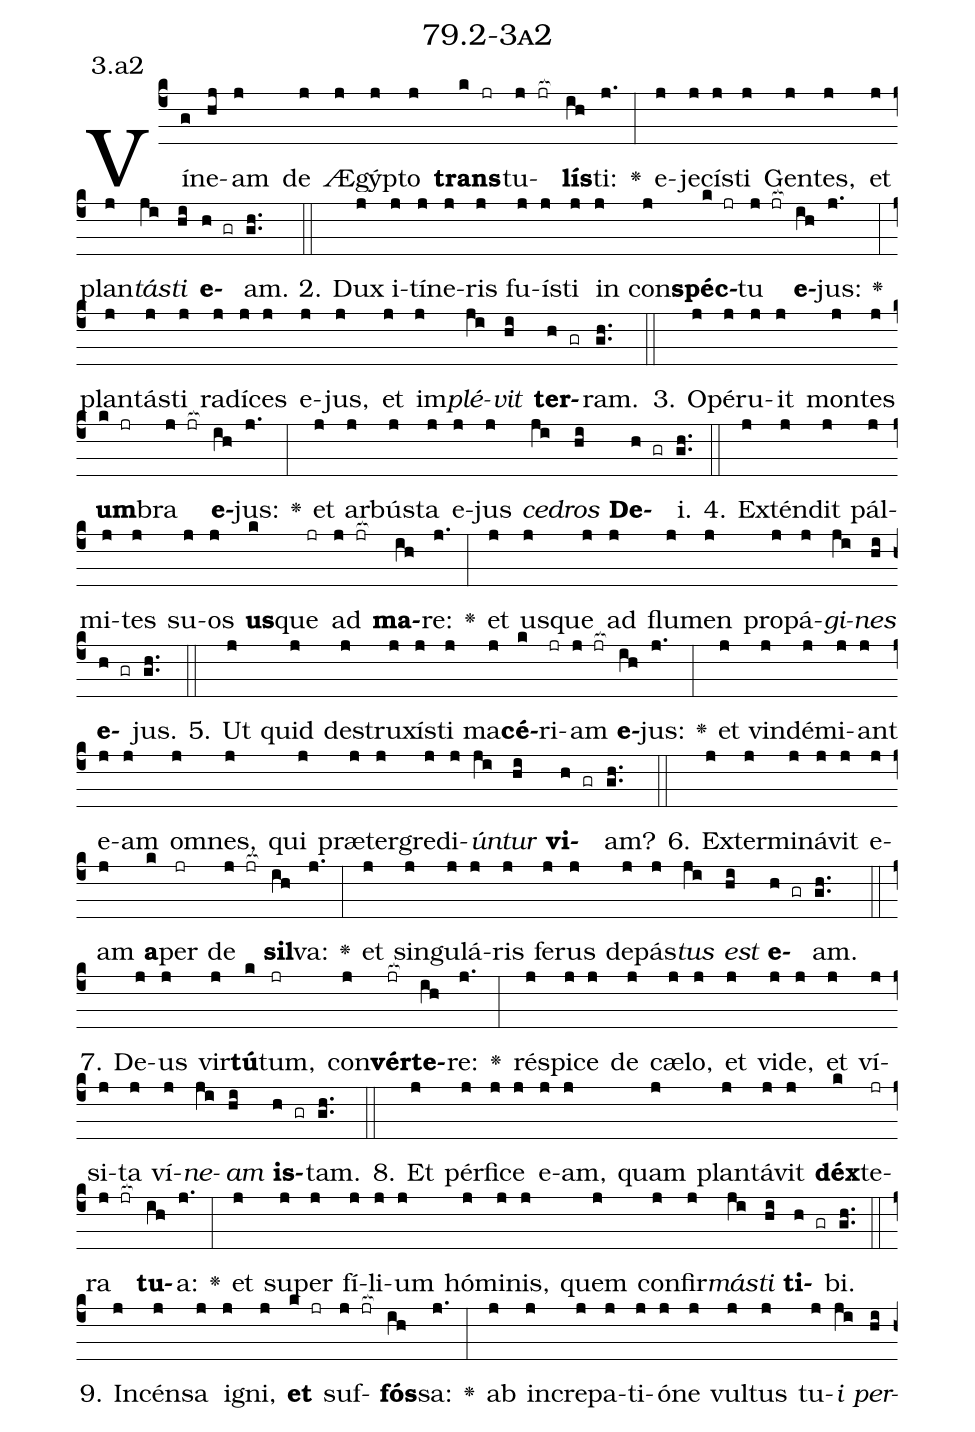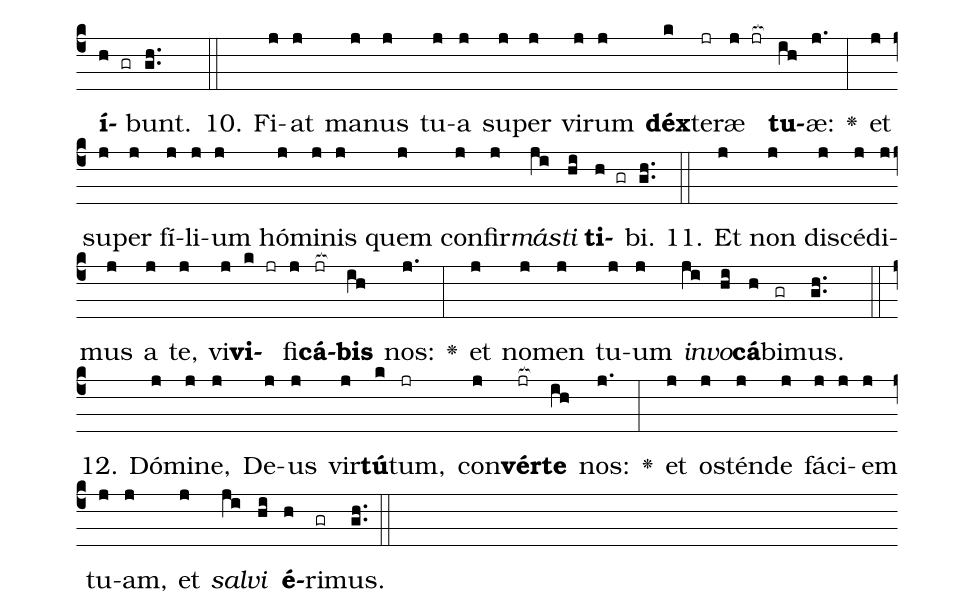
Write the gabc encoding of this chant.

name: 79.2-3a2;
annotation: 3.a2;
%%
(c4)Ví(g)ne(hj)am(j) de(j) Æ(j)gýp(j)to(j) <b>trans</b>(k jr)tu(j jr[ocb:1{])<b>lís</b>(ih[ocb:0}])ti:(j.) <v>\greheightstar</v>(:) e(j)je(j)cís(j)ti(j) Gen(j)tes,(j) et(j) plan(j)<i>tás</i>(ji)<i>ti</i>(hi) <b>e</b>(h gr)am.(gh..) (::)
2. Dux(j) i(j)tí(j)ne(j)ris(j) fu(j)ís(j)ti(j) in(j) con(j)<b>spéc</b>(k jr)tu(j jr[ocb:1{]) <b>e</b>(ih[ocb:0}])jus:(j.) <v>\greheightstar</v>(:) plan(j)tás(j)ti(j) ra(j)dí(j)ces(j) e(j)jus,(j) et(j) im(j)<i>plé</i>(ji)<i>vit</i>(hi) <b>ter</b>(h gr)ram.(gh..) (::)
3. O(j)pé(j)ru(j)it(j) mon(j)tes(j) <b>um</b>(k jr)bra(j jr[ocb:1{]) <b>e</b>(ih[ocb:0}])jus:(j.) <v>\greheightstar</v>(:) et(j) ar(j)bús(j)ta(j) e(j)jus(j) <i>ce</i>(ji)<i>dros</i>(hi) <b>De</b>(h gr)i.(gh..) (::)
4. Ex(j)tén(j)dit(j) pál(j)mi(j)tes(j) su(j)os(j) <b>us</b>(k)que(jr) ad(j jr[ocb:1{]) <b>ma</b>(ih[ocb:0}])re:(j.) <v>\greheightstar</v>(:) et(j) us(j)que(j) ad(j) flu(j)men(j) pro(j)pá(j)<i>gi</i>(ji)<i>nes</i>(hi) <b>e</b>(h gr)jus.(gh..) (::)
5. Ut(j) quid(j) de(j)stru(j)xís(j)ti(j) ma(j)<b>cé</b>(k)ri(jr)am(j jr[ocb:1{]) <b>e</b>(ih[ocb:0}])jus:(j.) <v>\greheightstar</v>(:) et(j) vin(j)dé(j)mi(j)ant(j) e(j)am(j) om(j)nes,(j) qui(j) præ(j)ter(j)gre(j)di(j)<i>ún</i>(ji)<i>tur</i>(hi) <b>vi</b>(h gr)am?(gh..) (::)
6. Ex(j)ter(j)mi(j)ná(j)vit(j) e(j)am(j) <b>a</b>(k)per(jr) de(j jr[ocb:1{]) <b>sil</b>(ih[ocb:0}])va:(j.) <v>\greheightstar</v>(:) et(j) sin(j)gu(j)lá(j)ris(j) fe(j)rus(j) de(j)pás(j)<i>tus</i>(ji) <i>est</i>(hi) <b>e</b>(h gr)am.(gh..) (::)
7. De(j)us(j) vir(j)<b>tú</b>(k)tum,(jr) con(j)<b>vér</b>(jr[ocb:1{])<b>te</b>(ih[ocb:0}])re:(j.) <v>\greheightstar</v>(:) ré(j)spi(j)ce(j) de(j) cæ(j)lo,(j) et(j) vi(j)de,(j) et(j) ví(j)si(j)ta(j) ví(j)<i>ne</i>(ji)<i>am</i>(hi) <b>is</b>(h gr)tam.(gh..) (::)
8. Et(j) pér(j)fi(j)ce(j) e(j)am,(j) quam(j) plan(j)tá(j)vit(j) <b>déx</b>(k)te(jr)ra(j jr[ocb:1{]) <b>tu</b>(ih[ocb:0}])a:(j.) <v>\greheightstar</v>(:) et(j) su(j)per(j) fí(j)li(j)um(j) hó(j)mi(j)nis,(j) quem(j) con(j)fir(j)<i>más</i>(ji)<i>ti</i>(hi) <b>ti</b>(h gr)bi.(gh..) (::)
9. In(j)cén(j)sa(j) i(j)gni,(j) <b>et</b>(k jr) suf(j jr[ocb:1{])<b>fós</b>(ih[ocb:0}])sa:(j.) <v>\greheightstar</v>(:) ab(j) in(j)cre(j)pa(j)ti(j)ó(j)ne(j) vul(j)tus(j) tu(j)<i>i</i>(ji) <i>per</i>(hi)<b>í</b>(h gr)bunt.(gh..) (::)
10. Fi(j)at(j) ma(j)nus(j) tu(j)a(j) su(j)per(j) vi(j)rum(j) <b>déx</b>(k)te(jr)ræ(j jr[ocb:1{]) <b>tu</b>(ih[ocb:0}])æ:(j.) <v>\greheightstar</v>(:) et(j) su(j)per(j) fí(j)li(j)um(j) hó(j)mi(j)nis(j) quem(j) con(j)fir(j)<i>más</i>(ji)<i>ti</i>(hi) <b>ti</b>(h gr)bi.(gh..) (::)
11. Et(j) non(j) di(j)scé(j)di(j)mus(j) a(j) te,(j) vi(j)<b>vi</b>(k jr)fi(j)<b>cá</b>(jr[ocb:1{])<b>bis</b>(ih[ocb:0}]) nos:(j.) <v>\greheightstar</v>(:) et(j) no(j)men(j) tu(j)um(j) <i>in</i>(ji)<i>vo</i>(hi)<b>cá</b>(h)bi(gr)mus.(gh..) (::)
12. Dó(j)mi(j)ne,(j) De(j)us(j) vir(j)<b>tú</b>(k)tum,(jr) con(j)<b>vér</b>(jr[ocb:1{])<b>te</b>(ih[ocb:0}]) nos:(j.) <v>\greheightstar</v>(:) et(j) os(j)tén(j)de(j) fá(j)ci(j)em(j) tu(j)am,(j) et(j) <i>sal</i>(ji)<i>vi</i>(hi) <b>é</b>(h)ri(gr)mus.(gh..) (::)
